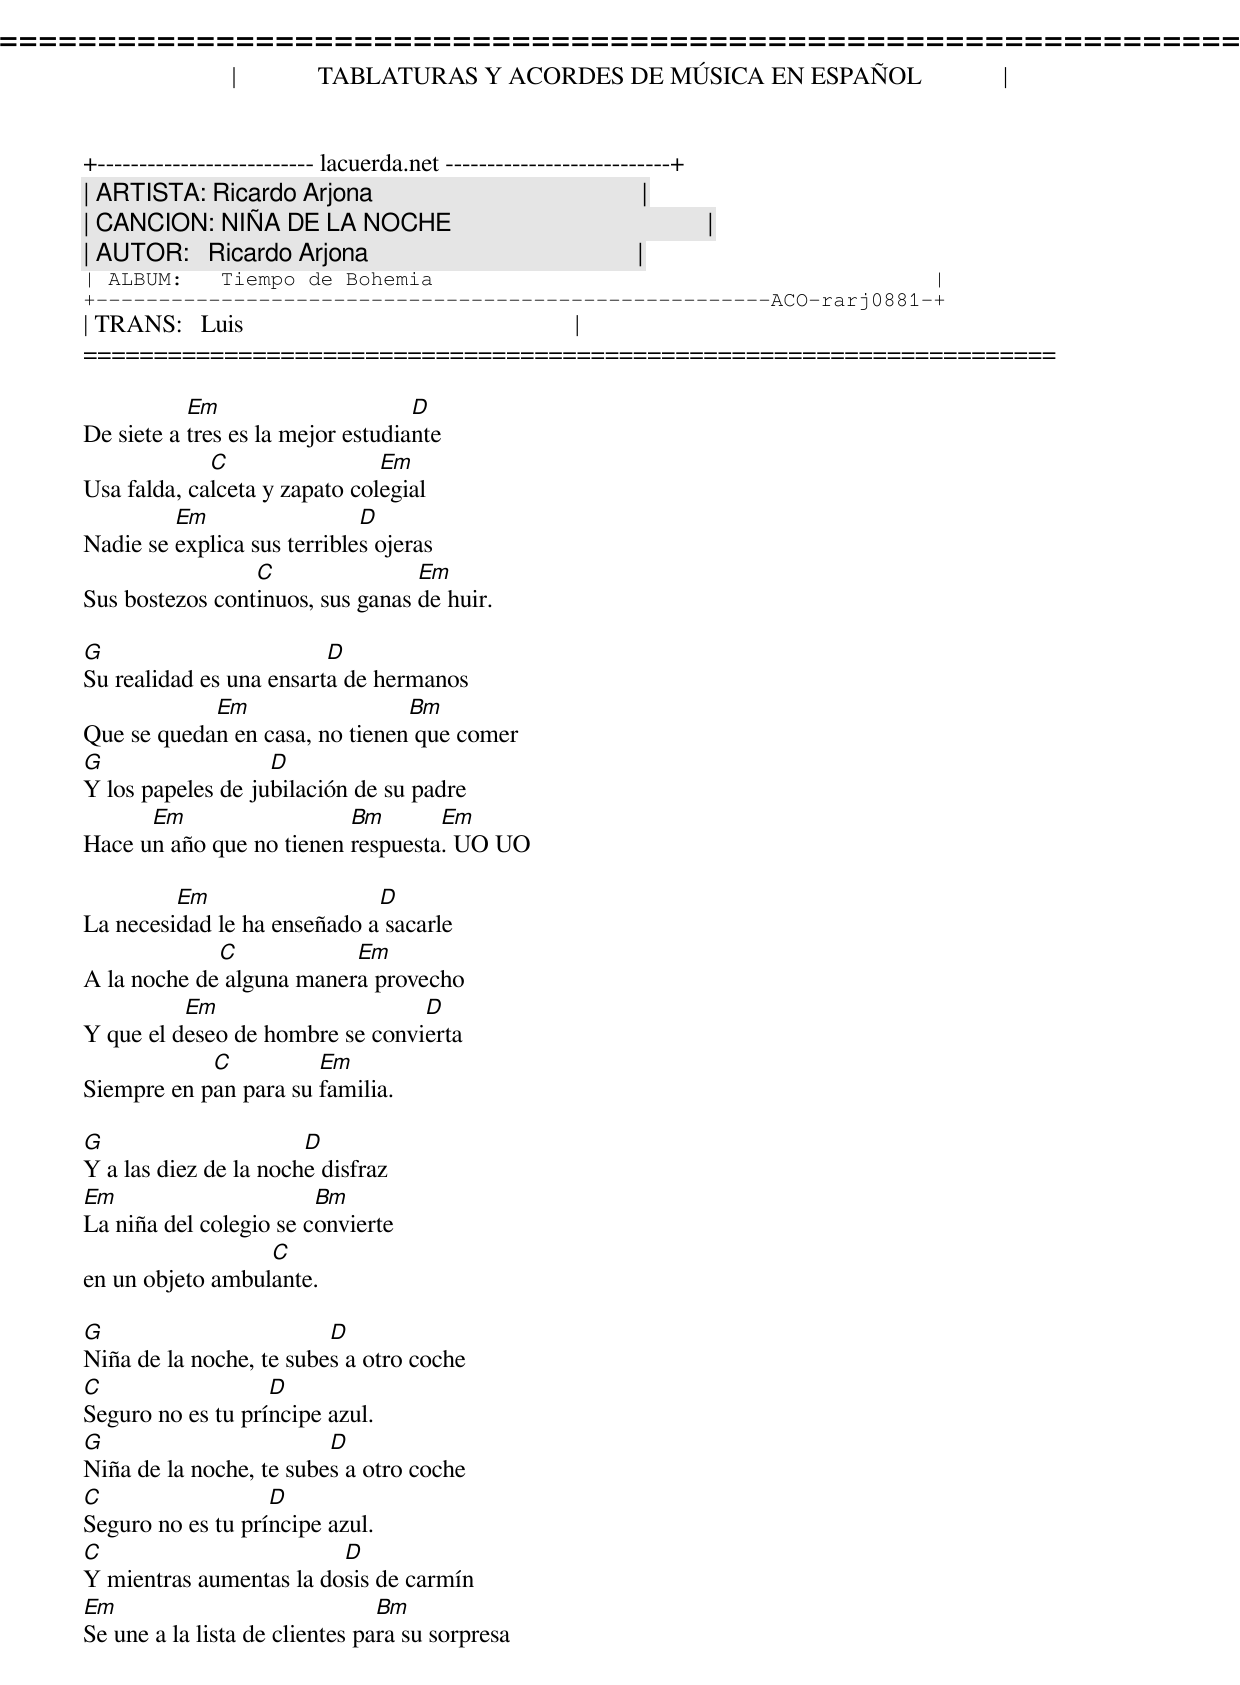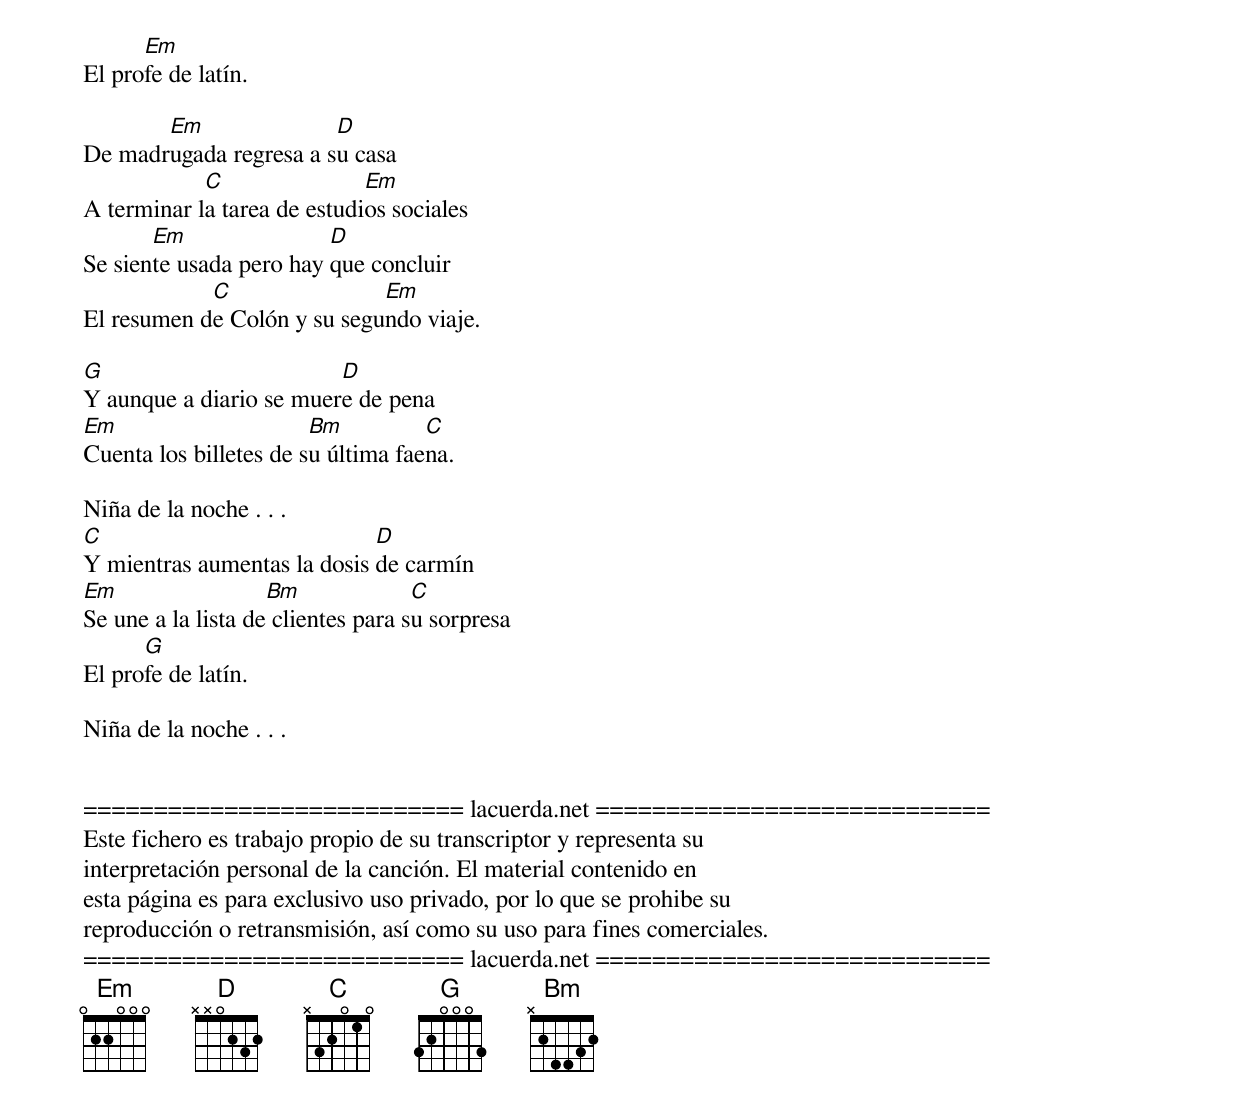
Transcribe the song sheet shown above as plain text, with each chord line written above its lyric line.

=====================================================================
|             TABLATURAS Y ACORDES DE MÚSICA EN ESPAÑOL             |
+-------------------------- lacuerda.net ---------------------------+
| ARTISTA: Ricardo Arjona                                           |
| CANCION: NIÑA DE LA NOCHE                                         |
| AUTOR:   Ricardo Arjona                                           |
| ALBUM:   Tiempo de Bohemia                                        |
+------------------------------------------------------ACO-rarj0881-+
| TRANS:   Luis                                                     |
=====================================================================

           Em                      D
De siete a tres es la mejor estudiante
             C                 Em
Usa falda, calceta y zapato colegial
         Em                  D
Nadie se explica sus terribles ojeras
                 C                Em
Sus bostezos continuos, sus ganas de huir.

G                        D
Su realidad es una ensarta de hermanos
            Em                  Bm
Que se quedan en casa, no tienen que comer
G                  D
Y los papeles de jubilación de su padre
      Em                  Bm       Em
Hace un año que no tienen respuesta. UO UO

         Em                  D
La necesidad le ha enseñado a sacarle
             C            Em
A la noche de alguna manera provecho
          Em                     D
Y que el deseo de hombre se convierta
            C          Em
Siempre en pan para su familia.

G                      D
Y a las diez de la noche disfraz
Em                      Bm
La niña del colegio se convierte
                  C
en un objeto ambulante.

G                        D
Niña de la noche, te subes a otro coche
C                  D
Seguro no es tu príncipe azul.
G                        D
Niña de la noche, te subes a otro coche
C                  D
Seguro no es tu príncipe azul.
C                        D
Y mientras aumentas la dosis de carmín
Em                              Bm
Se une a la lista de clientes para su sorpresa
      Em
El profe de latín.

       Em               D
De madrugada regresa a su casa
            C                Em
A terminar la tarea de estudios sociales
       Em                D
Se siente usada pero hay que concluir
            C                Em
El resumen de Colón y su segundo viaje.

G                        D
Y aunque a diario se muere de pena
Em                      Bm          C
Cuenta los billetes de su última faena.

Niña de la noche . . .
C                            D
Y mientras aumentas la dosis de carmín
Em                  Bm              C
Se une a la lista de clientes para su sorpresa
      G
El profe de latín.

Niña de la noche . . .


=========================== lacuerda.net ============================
Este fichero es trabajo propio de su transcriptor y representa su
interpretación personal de la canción. El material contenido en
esta página es para exclusivo uso privado, por lo que se prohibe su
reproducción o retransmisión, así como su uso para fines comerciales.
=========================== lacuerda.net ============================
